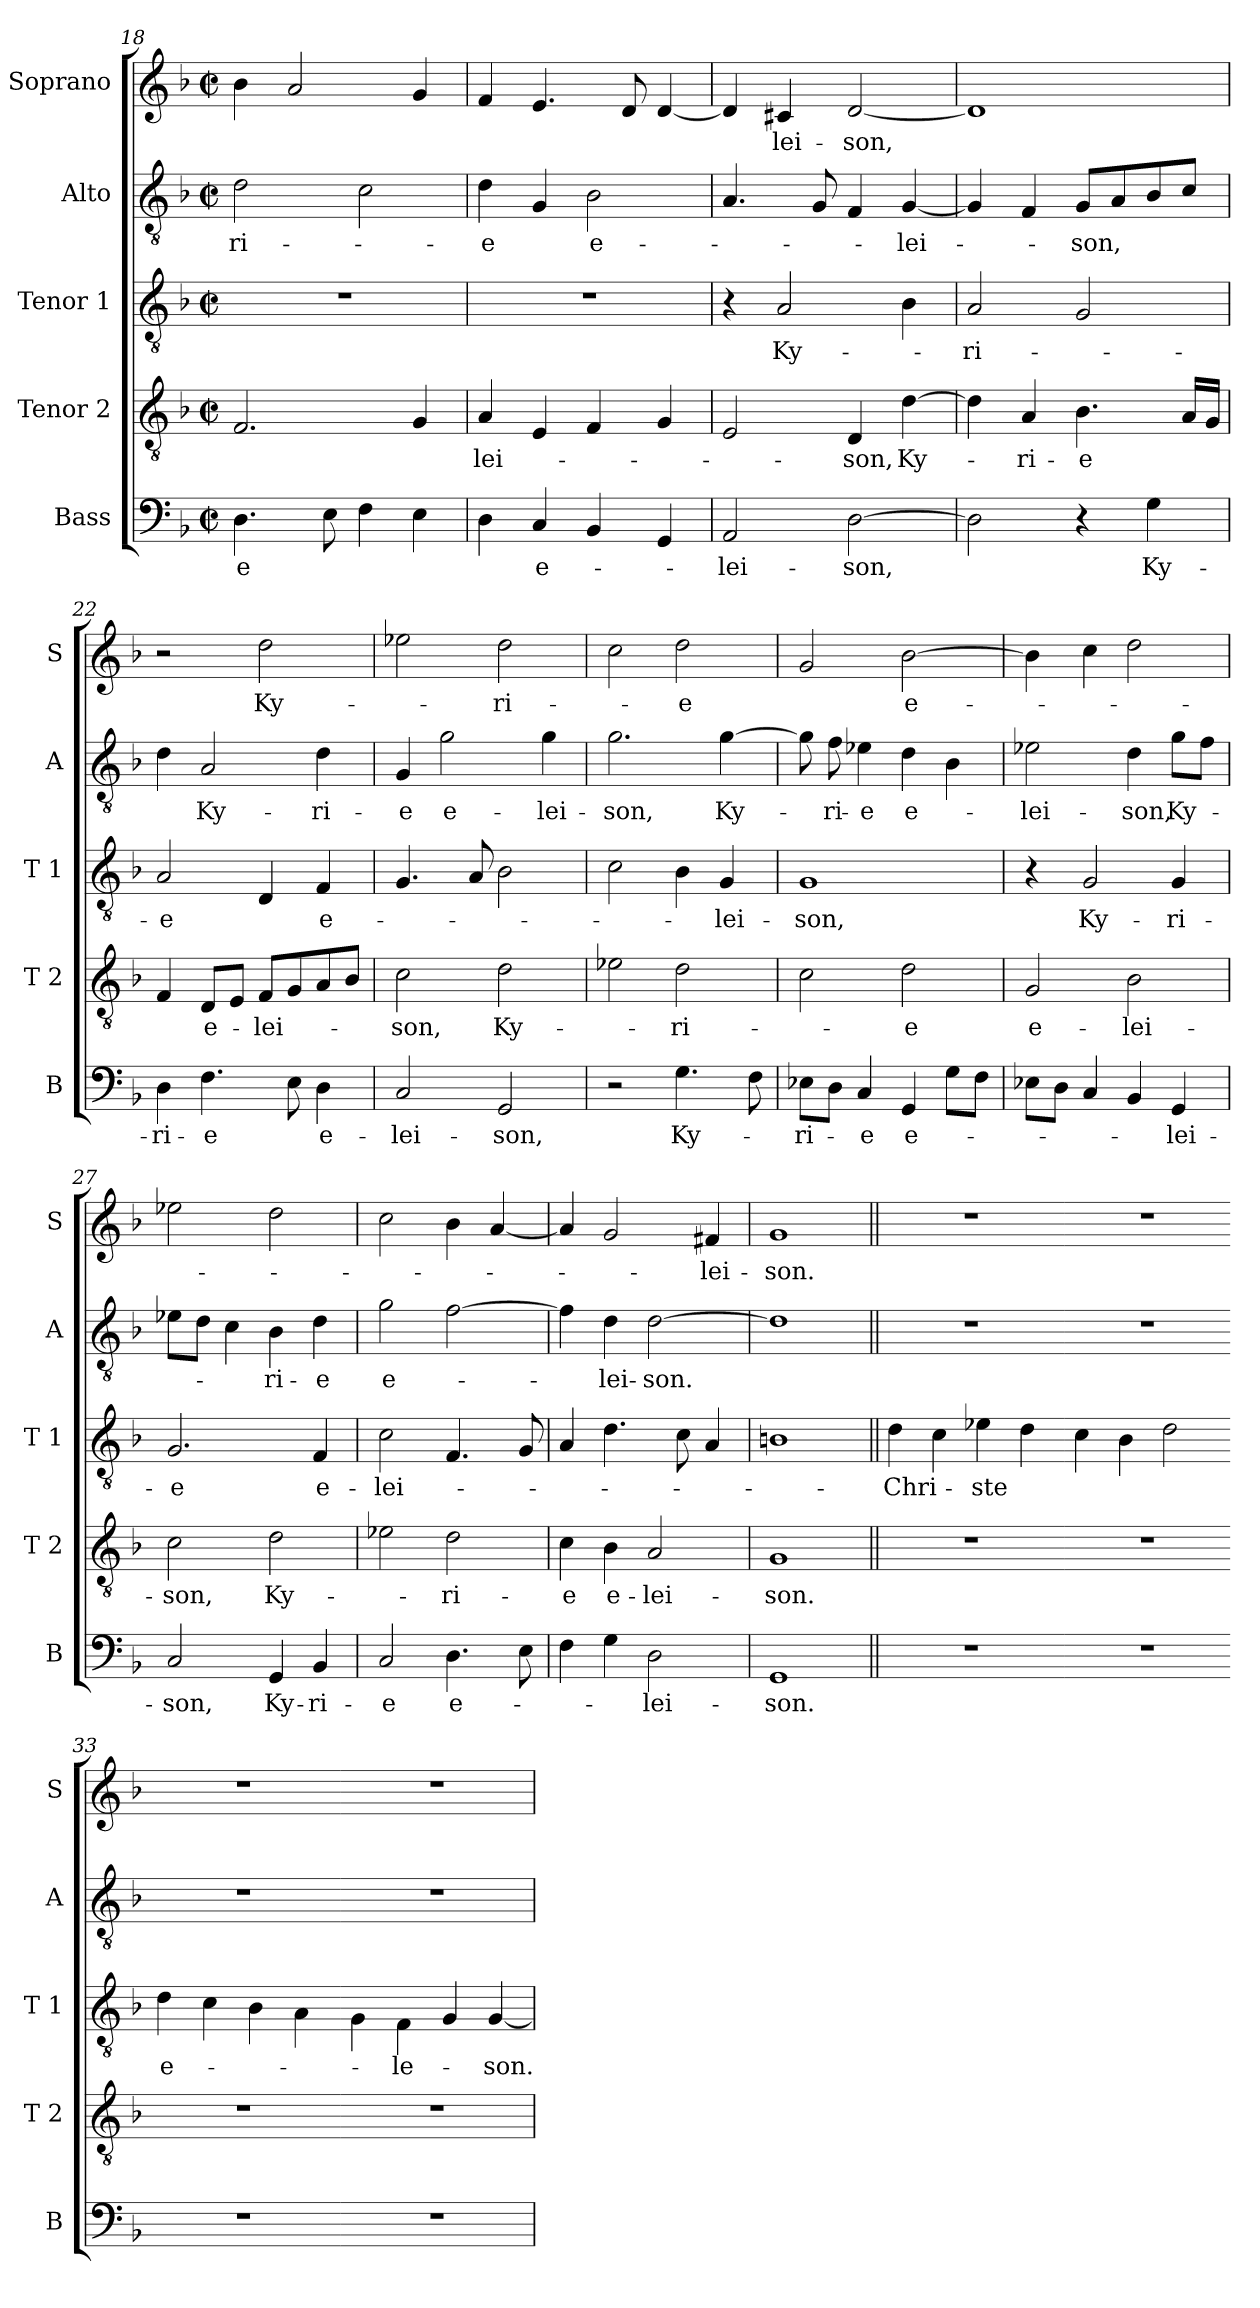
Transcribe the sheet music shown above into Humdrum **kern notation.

**kern	**text	**kern	**text	**kern	**text	**kern	**text	**kern	**text
*part5	*part5	*part4	*part4	*part3	*part3	*part2	*part2	*part1	*part1
*staff5	*staff5	*staff4	*staff4	*staff3	*staff3	*staff2	*staff2	*staff1	*staff1
*I"Bass	*	*I"Tenor 2	*	*I"Tenor 1	*	*I"Alto	*	*I"Soprano	*
*I'B	*	*I'T 2	*	*I'T 1	*	*I'A	*	*I'S	*
*clefF4	*	*clefGv2	*	*clefGv2	*	*clefGv2	*	*clefG2	*
*k[b-]	*	*k[b-]	*	*k[b-]	*	*k[b-]	*	*k[b-]	*
*F:	*	*F:	*	*F:	*	*F:	*	*F:	*
*M2/2	*	*M2/2	*	*M2/2	*	*M2/2	*	*M2/2	*
*met(c|)	*	*met(c|)	*	*met(c|)	*	*met(c|)	*	*met(c|)	*
=18	=18	=18	=18	=18	=18	=18	=18	=18	=18
!	!LO:LY:b	!	!	!	!	!	!LO:LY:b	!	!
4.D\	-e	2.F/	.	1r	.	2d\	-ri-	4b-\	.
.	.	.	.	.	.	.	.	2a/	.
8E\	.	.	.	.	.	.	.	.	.
4F\	.	.	.	.	.	2c\	.	.	.
4E\	.	4G/	.	.	.	.	.	4g/	.
=19	=19	=19	=19	=19	=19	=19	=19	=19	=19
!	!	!	!LO:LY:b	!	!	!	!LO:LY:b	!	!
4D\	.	4A/	-lei-	1r	.	4d\	-e	4f/	.
!	!LO:LY:b	!	!	!	!	!	!	!	!
4C/	e-	4E/	.	.	.	4G/	.	4.e/	.
!	!	!	!	!	!	!	!LO:LY:b	!	!
4BB-/	.	4F/	.	.	.	2B-\	e-	.	.
.	.	.	.	.	.	.	.	8d/	.
4GG/	.	4G/	.	.	.	.	.	[4d/	.
=20	=20	=20	=20	=20	=20	=20	=20	=20	=20
!	!LO:LY:b	!	!	!	!	!	!	!	!
2AA/	-lei-	2E/	.	4r	.	4.A/	.	4d/]	.
!	!	!	!	!	!LO:LY:b	!	!	!	!LO:LY:b
.	.	.	.	2A/	Ky-	.	.	4c#X/	-lei-
.	.	.	.	.	.	8G/	.	.	.
!	!LO:LY:b	!	!LO:LY:b	!	!	!	!	!	!LO:LY:b
[2D\	-son,	4D/	-son,	.	.	4F/	.	[2d/	-son,
!	!	!	!LO:LY:b	!	!	!	!LO:LY:b	!	!
.	.	[4d\	Ky-	4B-\	.	[4G/	-lei-	.	.
!!LO:LB:g=z
=21	=21	=21	=21	=21	=21	=21	=21	=21	=21
!	!	!	!	!	!LO:LY:b	!	!	!	!
2D\]	.	4d\]	.	2A/	-ri-	4G/]	.	1d]	.
!	!	!	!LO:LY:b	!	!	!	!	!	!
.	.	4A/	-ri-	.	.	4F/	.	.	.
!	!	!	!LO:LY:b	!	!	!	!LO:LY:b	!	!
4r	.	4.B-\	-e	2G/	.	8G/L	-son,	.	.
.	.	.	.	.	.	8A/	.	.	.
!	!LO:LY:b	!	!	!	!	!	!	!	!
4G\	Ky-	.	.	.	.	8B-/	.	.	.
.	.	16A/LL	.	.	.	8c/J	.	.	.
.	.	16G/JJ	.	.	.	.	.	.	.
=22	=22	=22	=22	=22	=22	=22	=22	=22	=22
!	!LO:LY:b	!	!	!	!LO:LY:b	!	!	!	!
4D\	-ri-	4F/	.	2A/	-e	4d\	.	2r	.
!	!LO:LY:b	!	!LO:LY:b	!	!	!	!LO:LY:b	!	!
4.F\	-e	8D/L	e-	.	.	2A/	Ky-	.	.
.	.	8E/J	.	.	.	.	.	.	.
!	!	!	!LO:LY:b	!	!	!	!	!	!LO:LY:b
.	.	8F/L	-lei-	4D/	.	.	.	2dd\	Ky-
8E\	.	8G/	.	.	.	.	.	.	.
!	!LO:LY:b	!	!	!	!LO:LY:b	!	!LO:LY:b	!	!
4D\	e-	8A/	.	4F/	e-	4d\	-ri-	.	.
.	.	8B-/J	.	.	.	.	.	.	.
=23	=23	=23	=23	=23	=23	=23	=23	=23	=23
!	!LO:LY:b	!	!LO:LY:b	!	!	!	!LO:LY:b	!	!
2C/	-lei-	2c\	-son,	4.G/	.	4G/	-e	2ee-X\	.
!	!	!	!	!	!	!	!LO:LY:b	!	!
.	.	.	.	.	.	2g\	e-	.	.
.	.	.	.	8A/	.	.	.	.	.
!	!LO:LY:b	!	!LO:LY:b	!	!	!	!	!	!LO:LY:b
2GG/	-son,	2d\	Ky-	2B-\	.	.	.	2dd\	-ri-
!	!	!	!	!	!	!	!LO:LY:b	!	!
.	.	.	.	.	.	4g\	-lei-	.	.
=24	=24	=24	=24	=24	=24	=24	=24	=24	=24
!	!	!	!	!	!	!	!LO:LY:b	!	!
2r	.	2e-X\	.	2c\	.	2.g\	-son,	2cc\	.
!	!LO:LY:b	!	!LO:LY:b	!	!	!	!	!	!LO:LY:b
4.G\	Ky-	2d\	-ri-	4B-\	.	.	.	2dd\	-e
!	!	!	!	!	!LO:LY:b	!	!LO:LY:b	!	!
.	.	.	.	4G/	-lei-	[4g\	Ky-	.	.
8F\	.	.	.	.	.	.	.	.	.
=25	=25	=25	=25	=25	=25	=25	=25	=25	=25
!	!LO:LY:b	!	!	!	!LO:LY:b	!	!	!	!
8E-X\L	-ri-	2c\	.	1G	-son,	8g\]	.	2g/	.
!	!	!	!	!	!	!	!LO:LY:b	!	!
8D\J	.	.	.	.	.	8f\	-ri-	.	.
!	!LO:LY:b	!	!	!	!	!	!LO:LY:b	!	!
4C/	-e	.	.	.	.	4e-X\	-e	.	.
!	!LO:LY:b	!	!LO:LY:b	!	!	!	!LO:LY:b	!	!LO:LY:b
4GG/	e-	2d\	-e	.	.	4d\	e-	[2b-\	e-
8G\L	.	.	.	.	.	4B-\	.	.	.
8F\J	.	.	.	.	.	.	.	.	.
!!LO:LB:g=z
=26	=26	=26	=26	=26	=26	=26	=26	=26	=26
!	!	!	!LO:LY:b	!	!	!	!LO:LY:b	!	!
8E-X\L	.	2G/	e-	4r	.	2e-X\	-lei-	4b-\]	.
8D\J	.	.	.	.	.	.	.	.	.
!	!	!	!	!	!LO:LY:b	!	!	!	!
4C/	.	.	.	2G/	Ky-	.	.	4cc\	.
!	!	!	!LO:LY:b	!	!	!	!LO:LY:b	!	!
4BB-/	.	2B-\	-lei-	.	.	4d\	-son,	2dd\	.
!	!LO:LY:b	!	!	!	!LO:LY:b	!	!LO:LY:b	!	!
4GG/	-lei-	.	.	4G/	-ri-	8g\L	Ky-	.	.
.	.	.	.	.	.	8f\J	.	.	.
=27	=27	=27	=27	=27	=27	=27	=27	=27	=27
!	!LO:LY:b	!	!LO:LY:b	!	!LO:LY:b	!	!	!	!
2C/	-son,	2c\	-son,	2.G/	-e	8e-X\L	.	2ee-X\	.
.	.	.	.	.	.	8d\J	.	.	.
.	.	.	.	.	.	4c\	.	.	.
!	!LO:LY:b	!	!LO:LY:b	!	!	!	!LO:LY:b	!	!
4GG/	Ky-	2d\	Ky-	.	.	4B-\	-ri-	2dd\	.
!	!LO:LY:b	!	!	!	!LO:LY:b	!	!LO:LY:b	!	!
4BB-/	-ri-	.	.	4F/	e-	4d\	-e	.	.
=28	=28	=28	=28	=28	=28	=28	=28	=28	=28
!	!LO:LY:b	!	!	!	!LO:LY:b	!	!LO:LY:b	!	!
2C/	-e	2e-X\	.	2c\	-lei-	2g\	e-	2cc\	.
!	!LO:LY:b	!	!LO:LY:b	!	!	!	!	!	!
4.D\	e-	2d\	-ri-	4.F/	.	[2f\	.	4b-\	.
.	.	.	.	.	.	.	.	[4a/	.
8E\	.	.	.	8G/	.	.	.	.	.
=29	=29	=29	=29	=29	=29	=29	=29	=29	=29
!	!	!	!LO:LY:b	!	!	!	!	!	!
4F\	.	4c\	-e	4A/	.	4f\]	.	4a/]	.
!	!	!	!LO:LY:b	!	!	!	!LO:LY:b	!	!
4G\	.	4B-\	e-	4.d\	.	4d\	-lei-	2g/	.
!	!LO:LY:b	!	!LO:LY:b	!	!	!	!LO:LY:b	!	!
2D\	-lei-	2A/	-lei-	.	.	[2d\	-son.	.	.
.	.	.	.	8c\	.	.	.	.	.
!	!	!	!	!	!	!	!	!	!LO:LY:b
.	.	.	.	4A/	.	.	.	4f#X/	-lei-
=30	=30	=30	=30	=30	=30	=30	=30	=30	=30
!	!LO:LY:b	!	!LO:LY:b	!	!	!	!	!	!LO:LY:b
1GG	-son.	1G	-son.	1Bn	.	1d]	.	1g	-son.
!!LO:PB:g=z
=31||	=31||	=31||	=31||	=31||	=31||	=31||	=31||	=31||	=31||
!	!	!	!	!	!LO:LY:b	!	!	!	!
1r	.	1r	.	4d\	-Chri-	1r	.	1r	.
.	.	.	.	4c\	.	.	.	.	.
!	!	!	!	!	!LO:LY:b	!	!	!	!
.	.	.	.	4e-X\	-ste	.	.	.	.
.	.	.	.	4d\	.	.	.	.	.
=32-	=32-	=32-	=32-	=32-	=32-	=32-	=32-	=32-	=32-
1r	.	1r	.	4c\	.	1r	.	1r	.
.	.	.	.	4B-\	.	.	.	.	.
.	.	.	.	2d\	.	.	.	.	.
=33-	=33-	=33-	=33-	=33-	=33-	=33-	=33-	=33-	=33-
!	!	!	!	!	!LO:LY:b	!	!	!	!
1r	.	1r	.	4d\	e-	1r	.	1r	.
.	.	.	.	4c\	.	.	.	.	.
.	.	.	.	4B-\	.	.	.	.	.
.	.	.	.	4A\	.	.	.	.	.
=34-	=34-	=34-	=34-	=34-	=34-	=34-	=34-	=34-	=34-
1r	.	1r	.	4G\	.	1r	.	1r	.
!	!	!	!	!	!LO:LY:b	!	!	!	!
.	.	.	.	4F\	-le-	.	.	.	.
.	.	.	.	4G/	.	.	.	.	.
!	!	!	!	!	!LO:LY:b	!	!	!	!
.	.	.	.	[4G/	-son.	.	.	.	.
=	=	=	=	=	=	=	=	=	=
*-	*-	*-	*-	*-	*-	*-	*-	*-	*-
